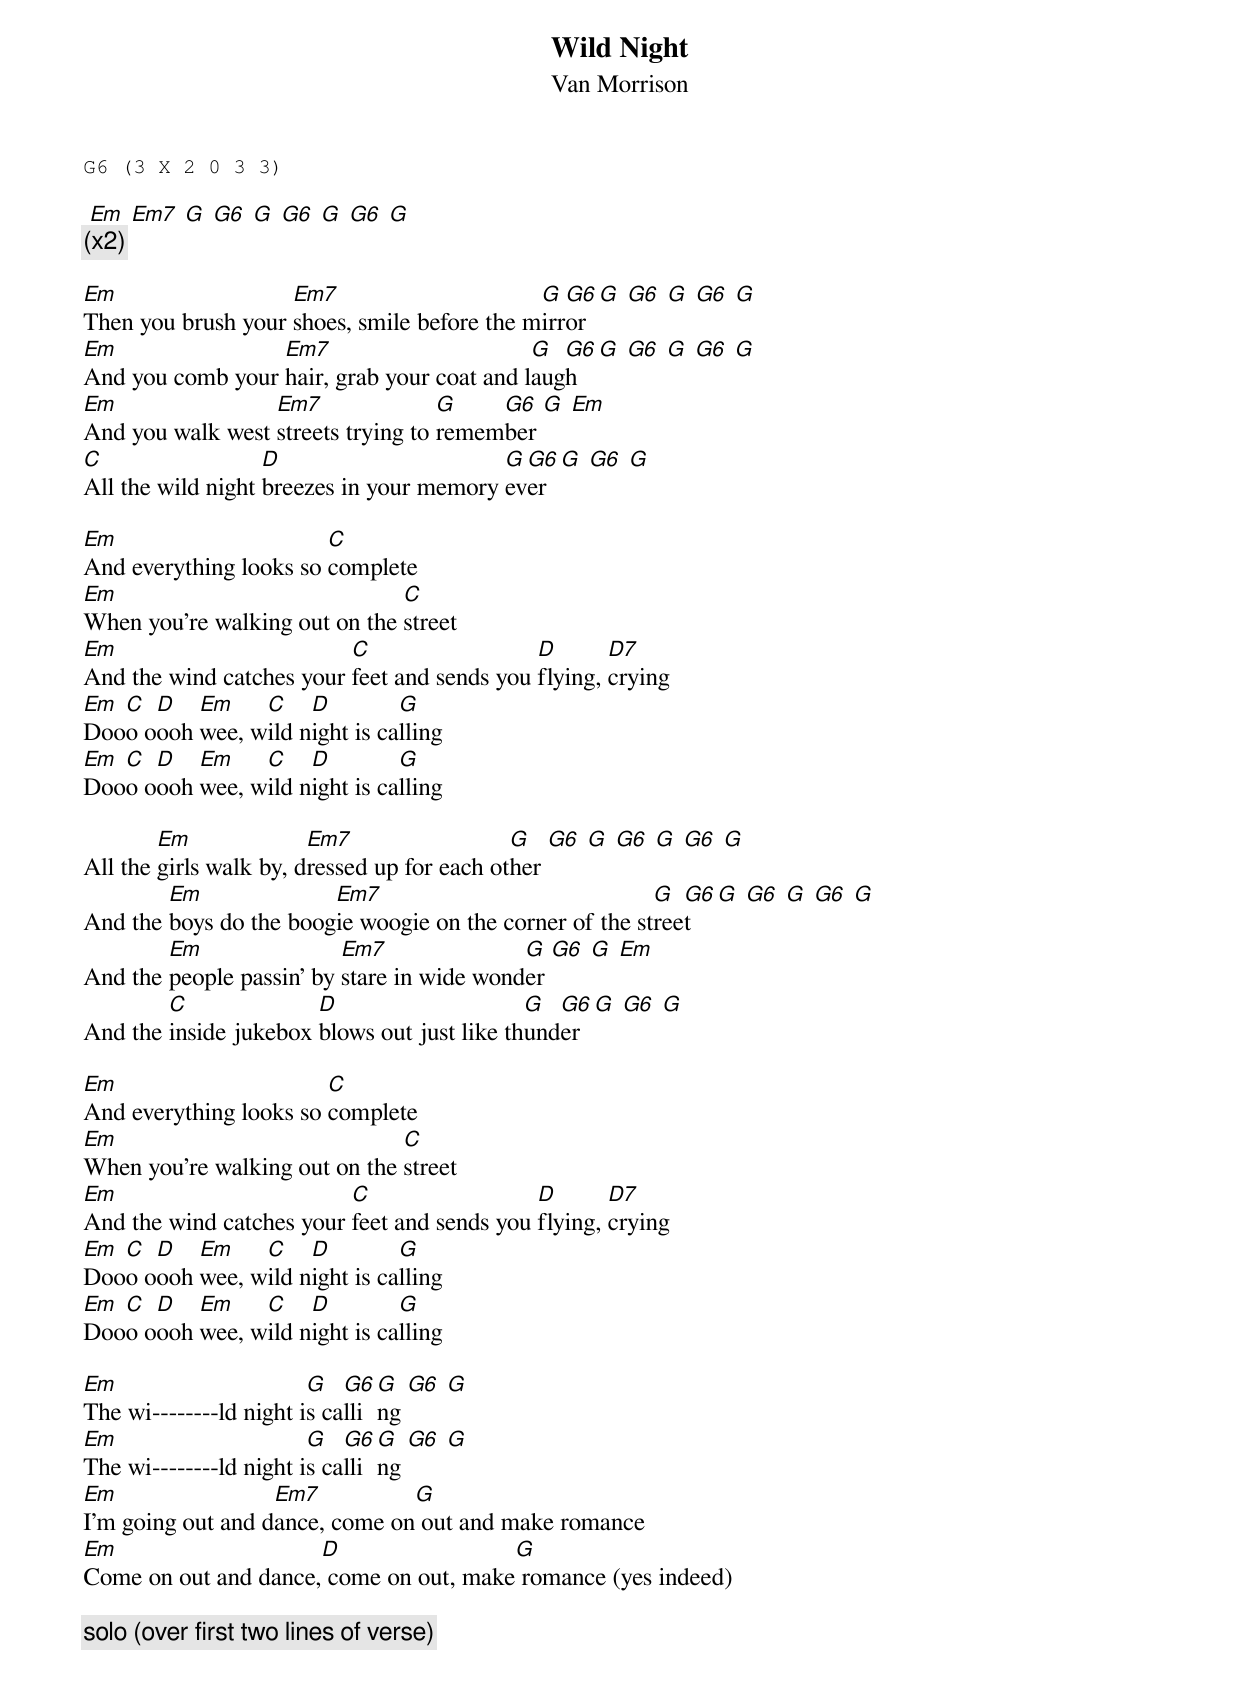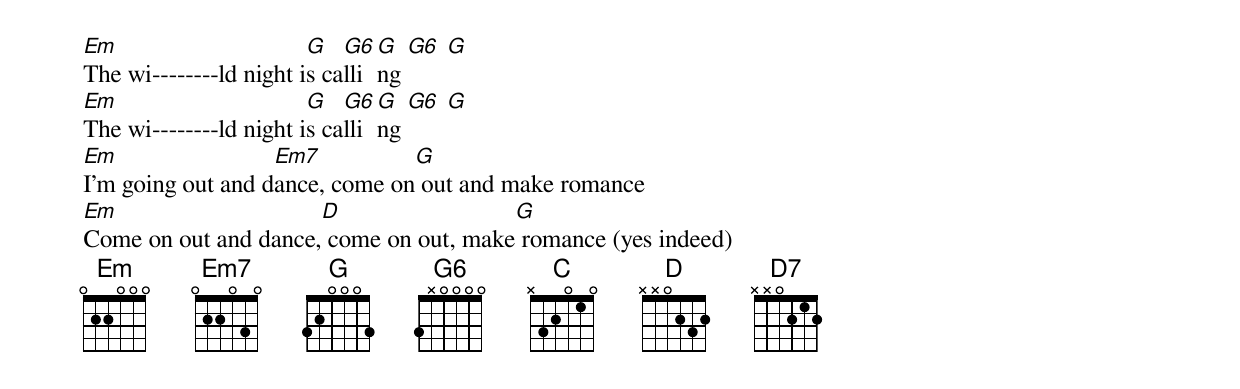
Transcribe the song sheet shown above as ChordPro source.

{title: Wild Night}
{subtitle: Van Morrison}
{sot}
G6 (3 X 2 0 3 3)
{eot}

 [Em] [Em7] [G] [G6] [G] [G6] [G] [G6] [G]
{c:(x2)}

[Em]Then you brush your [Em7]shoes, smile before the m[G]irr[G6]or [G] [G6] [G] [G6] [G]
[Em]And you comb your [Em7]hair, grab your coat and l[G]aug[G6]h [G] [G6] [G] [G6] [G]
[Em]And you walk west [Em7]streets trying to [G]remem[G6]ber [G] [Em]
[C]All the wild night [D]breezes in your memory [G]ev[G6]er [G] [G6] [G]

[Em]And everything looks so [C]complete
[Em]When you're walking out on the [C]street
[Em]And the wind catches your [C]feet and sends you [D]flying, [D7]crying
[Em]Doo[C]o o[D]ooh [Em]wee, w[C]ild n[D]ight is ca[G]lling
[Em]Doo[C]o o[D]ooh [Em]wee, w[C]ild n[D]ight is ca[G]lling

All the [Em]girls walk by, d[Em7]ressed up for each ot[G]her [G6] [G] [G6] [G] [G6] [G]
And the [Em]boys do the boog[Em7]ie woogie on the corner of the st[G]ree[G6]t [G] [G6] [G] [G6] [G]
And the [Em]people passin' by [Em7]stare in wide wond[G]er [G6] [G] [Em]
And the [C]inside jukebox [D]blows out just like th[G]und[G6]er [G] [G6] [G]

[Em]And everything looks so [C]complete
[Em]When you're walking out on the [C]street
[Em]And the wind catches your [C]feet and sends you [D]flying, [D7]crying
[Em]Doo[C]o o[D]ooh [Em]wee, w[C]ild n[D]ight is ca[G]lling
[Em]Doo[C]o o[D]ooh [Em]wee, w[C]ild n[D]ight is ca[G]lling

[Em]The wi--------ld night i[G]s ca[G6]lli[G]ng [G6] [G]
[Em]The wi--------ld night i[G]s ca[G6]lli[G]ng [G6] [G]
[Em]I'm going out and d[Em7]ance, come on[G] out and make romance
[Em]Come on out and dance,[D] come on out, make[G] romance (yes indeed)

{c:solo (over first two lines of verse)}

[Em]The wi--------ld night i[G]s ca[G6]lli[G]ng [G6] [G]
[Em]The wi--------ld night i[G]s ca[G6]lli[G]ng [G6] [G]
[Em]I'm going out and d[Em7]ance, come on[G] out and make romance
[Em]Come on out and dance,[D] come on out, make[G] romance (yes indeed)
